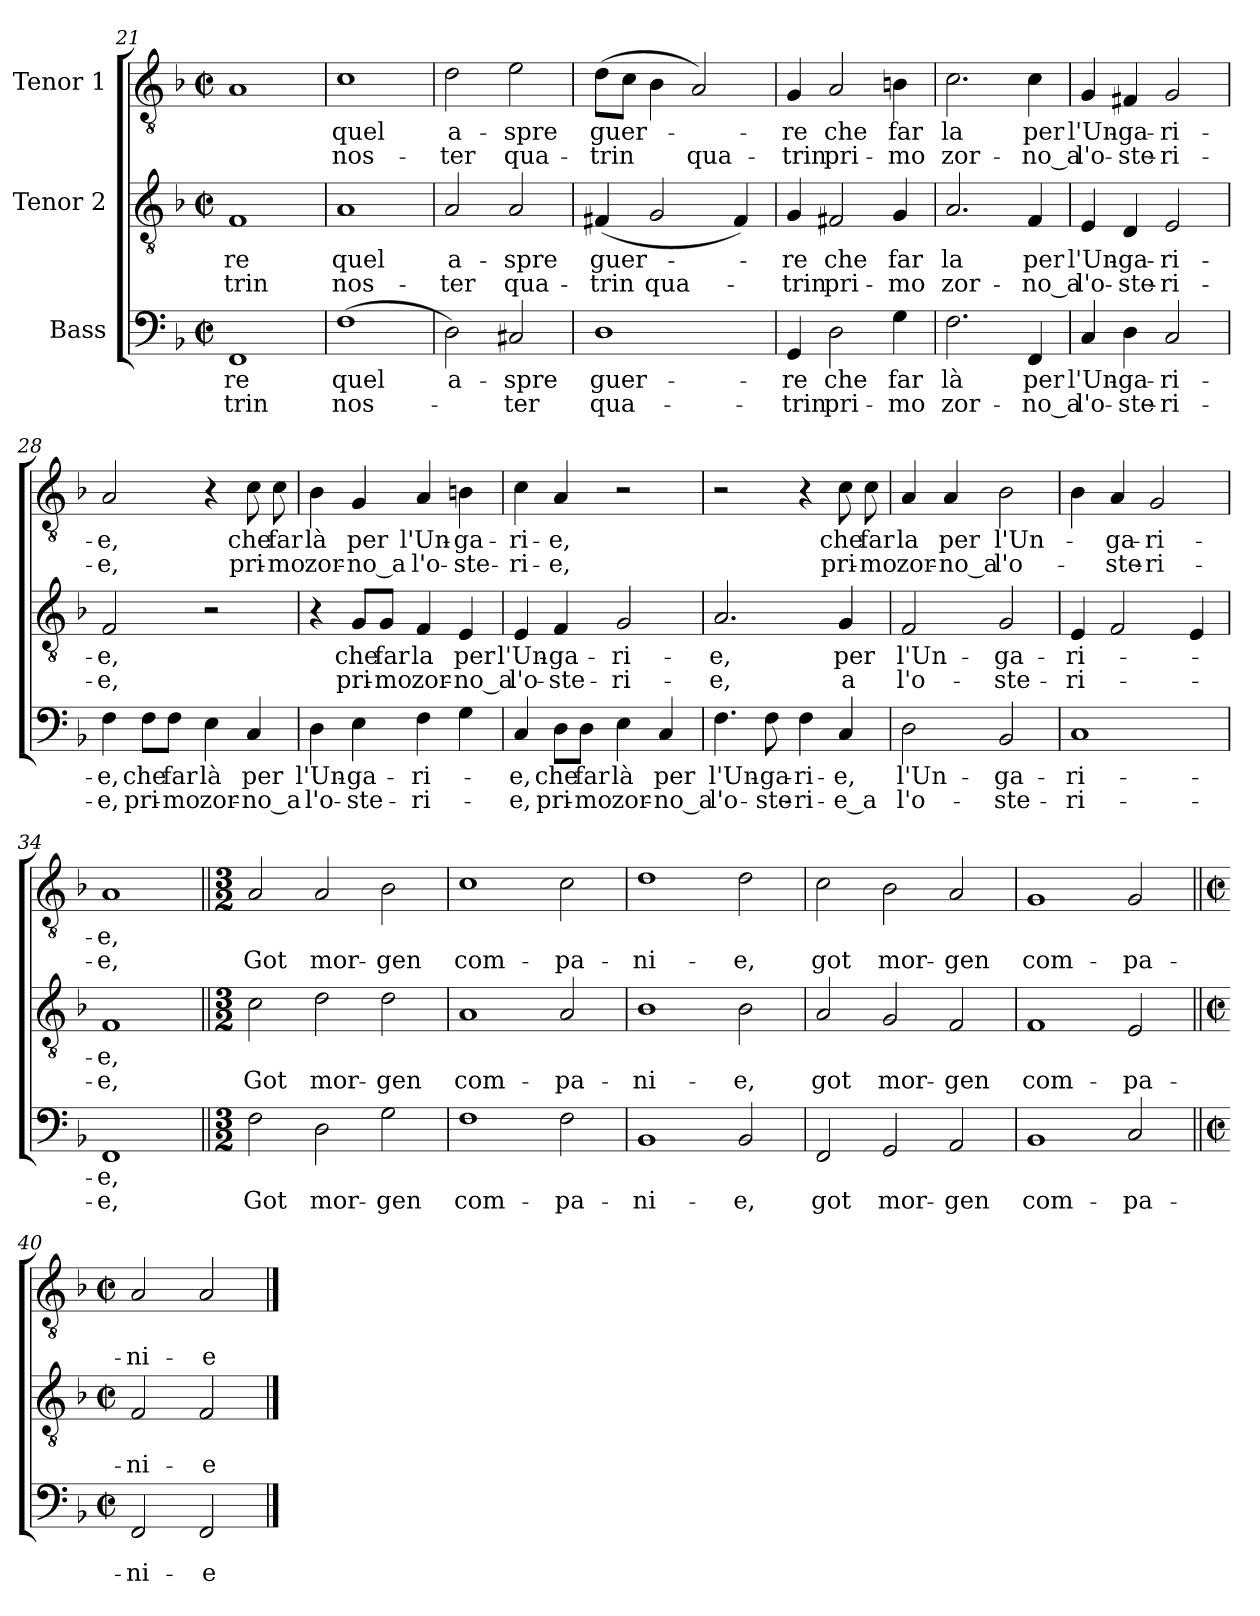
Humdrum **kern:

**kern	**text	**text	**kern	**text	**text	**kern	**text	**text
*part3	*part3	*part3	*part2	*part2	*part2	*part1	*part1	*part1
*staff3	*staff3	*staff3	*staff2	*staff2	*staff2	*staff1	*staff1	*staff1
*I"Bass	*	*	*I"Tenor 2	*	*	*I"Tenor 1	*	*
!!LO:LB:g=z
*clefF4	*	*	*clefGv2	*	*	*clefGv2	*	*
*k[b-]	*	*	*k[b-]	*	*	*k[b-]	*	*
*d:	*	*	*d:	*	*	*d:	*	*
*M2/2	*	*	*M2/2	*	*	*M2/2	*	*
*met(c|)	*	*	*met(c|)	*	*	*met(c|)	*	*
=21	=21	=21	=21	=21	=21	=21	=21	=21
1FF	-re	-trin	1F	-re	-trin	1A	.	.
=22	=22	=22	=22	=22	=22	=22	=22	=22
(1F	quel	nos-	1A	quel	nos-	1c	quel	nos-
=23	=23	=23	=23	=23	=23	=23	=23	=23
2D\)	a-	.	2A/	a-	-ter	2d\	a-	-ter
2C#X/	-spre	-ter	2A/	-spre	qua-	2e\	-spre	qua-
=24	=24	=24	=24	=24	=24	=24	=24	=24
1D	guer-	qua-	(4F#X/	guer-	-trin	(8d\L	guer-	-trin
.	.	.	.	.	.	8c\J	.	.
.	.	.	2G/	.	qua-	4B-\	.	.
.	.	.	.	.	.	2A/)	.	qua-
.	.	.	4F#/)	.	.	.	.	.
=25	=25	=25	=25	=25	=25	=25	=25	=25
4GG/	-re	-trin	4G/	-re	-trin	4G/	-re	-trin
2D\	che	pri-	2F#X/	che	pri-	2A/	che	pri-
4G\	far	-mo	4G/	far	-mo	4Bn\	far	-mo
!!LO:PB:g=z
=26	=26	=26	=26	=26	=26	=26	=26	=26
2.F\	là	zor-	2.A/	la	zor-	2.c\	la	zor-
4FF/	per	-no_a	4F/	per	-no_a	4c\	per	-no_a
=27	=27	=27	=27	=27	=27	=27	=27	=27
4C/	l'Un-	l'o-	4E/	l'Un-	l'o-	4G/	l'Un-	l'o-
4D\	-ga-	-ste-	4D/	-ga-	-ste-	4F#X/	-ga-	-ste-
2C/	-ri-	-ri-	2E/	-ri-	-ri-	2G/	-ri-	-ri-
=28	=28	=28	=28	=28	=28	=28	=28	=28
4F\	-e,	-e,	2F/	-e,	-e,	2A/	-e,	-e,
8F\L	che	pri-	.	.	.	.	.	.
8F\J	far	-mo	.	.	.	.	.	.
4E\	là	zor-	2r	.	.	4r	.	.
4C/	per	-no_a	.	.	.	8c\	che	pri-
.	.	.	.	.	.	8c\	far	-mo
=29	=29	=29	=29	=29	=29	=29	=29	=29
4D\	l'Un-	l'o-	4r	.	.	4B-\	là	zor-
4E\	-ga-	-ste-	8G/L	che	pri-	4G/	per	-no_a
.	.	.	8G/J	far	-mo	.	.	.
4F\	-ri-	-ri-	4F/	la	zor-	4A/	l'Un-	l'o-
4G\	.	.	4E/	per	-no_a	4Bn\	-ga-	-ste-
!!LO:LB:g=z
=30	=30	=30	=30	=30	=30	=30	=30	=30
4C/	-e,	-e,	4E/	l'Un-	l'o-	4c\	-ri-	-ri-
8D\L	che	pri-	4F/	-ga-	-ste-	4A/	-e,	-e,
8D\J	far	-mo	.	.	.	.	.	.
4E\	là	zor-	2G/	-ri-	-ri-	2r	.	.
4C/	per	-no_a	.	.	.	.	.	.
=31	=31	=31	=31	=31	=31	=31	=31	=31
4.F\	l'Un-	l'o-	2.A/	-e,	-e,	2r	.	.
8F\	-ga-	-ste-	.	.	.	.	.	.
4F\	-ri-	-ri-	.	.	.	4r	.	.
4C/	-e,	-e_a	4G/	per	a	8c\	che	pri-
.	.	.	.	.	.	8c\	far	-mo
=32	=32	=32	=32	=32	=32	=32	=32	=32
2D\	l'Un-	l'o-	2F/	l'Un-	l'o-	4A/	la	zor-
.	.	.	.	.	.	4A/	per	-no_a
2BB-/	-ga-	-ste-	2G/	-ga-	-ste-	2B-\	l'Un-	l'o-
=33	=33	=33	=33	=33	=33	=33	=33	=33
1C	-ri-	-ri-	4E/	-ri-	-ri-	4B-\	.	.
.	.	.	2F/	.	.	4A/	-ga-	-ste-
.	.	.	.	.	.	2G/	-ri-	-ri-
.	.	.	4E/	.	.	.	.	.
=34	=34	=34	=34	=34	=34	=34	=34	=34
1FF	-e,	-e,	1F	-e,	-e,	1A	-e,	-e,
!!LO:LB:g=z
=35||	=35||	=35||	=35||	=35||	=35||	=35||	=35||	=35||
*M3/2	*	*	*M3/2	*	*	*M3/2	*	*
2F\	.	Got	2c\	.	Got	2A/	.	Got
2D\	.	mor-	2d\	.	mor-	2A/	.	mor-
2G\	.	-gen	2d\	.	-gen	2B-\	.	-gen
=36	=36	=36	=36	=36	=36	=36	=36	=36
1F	.	com-	1A	.	com-	1c	.	com-
2F\	.	-pa-	2A/	.	-pa-	2c\	.	-pa-
=37	=37	=37	=37	=37	=37	=37	=37	=37
1BB-	.	-ni-	1B-	.	-ni-	1d	.	-ni-
2BB-/	.	-e,	2B-\	.	-e,	2d\	.	-e,
=38	=38	=38	=38	=38	=38	=38	=38	=38
2FF/	.	got	2A/	.	got	2c\	.	got
2GG/	.	mor-	2G/	.	mor-	2B-\	.	mor-
2AA/	.	-gen	2F/	.	-gen	2A/	.	-gen
=39	=39	=39	=39	=39	=39	=39	=39	=39
1BB-	.	com-	1F	.	com-	1G	.	com-
2C/	.	-pa-	2E/	.	-pa-	2G/	.	-pa-
=40||	=40||	=40||	=40||	=40||	=40||	=40||	=40||	=40||
*M2/2	*	*	*M2/2	*	*	*M2/2	*	*
*met(c|)	*	*	*met(c|)	*	*	*met(c|)	*	*
2FF/	.	-ni-	2F/	.	-ni-	2A/	.	-ni-
2FF/	.	-e	2F/	.	-e	2A/	.	-e
==	==	==	==	==	==	==	==	==
*-	*-	*-	*-	*-	*-	*-	*-	*-
